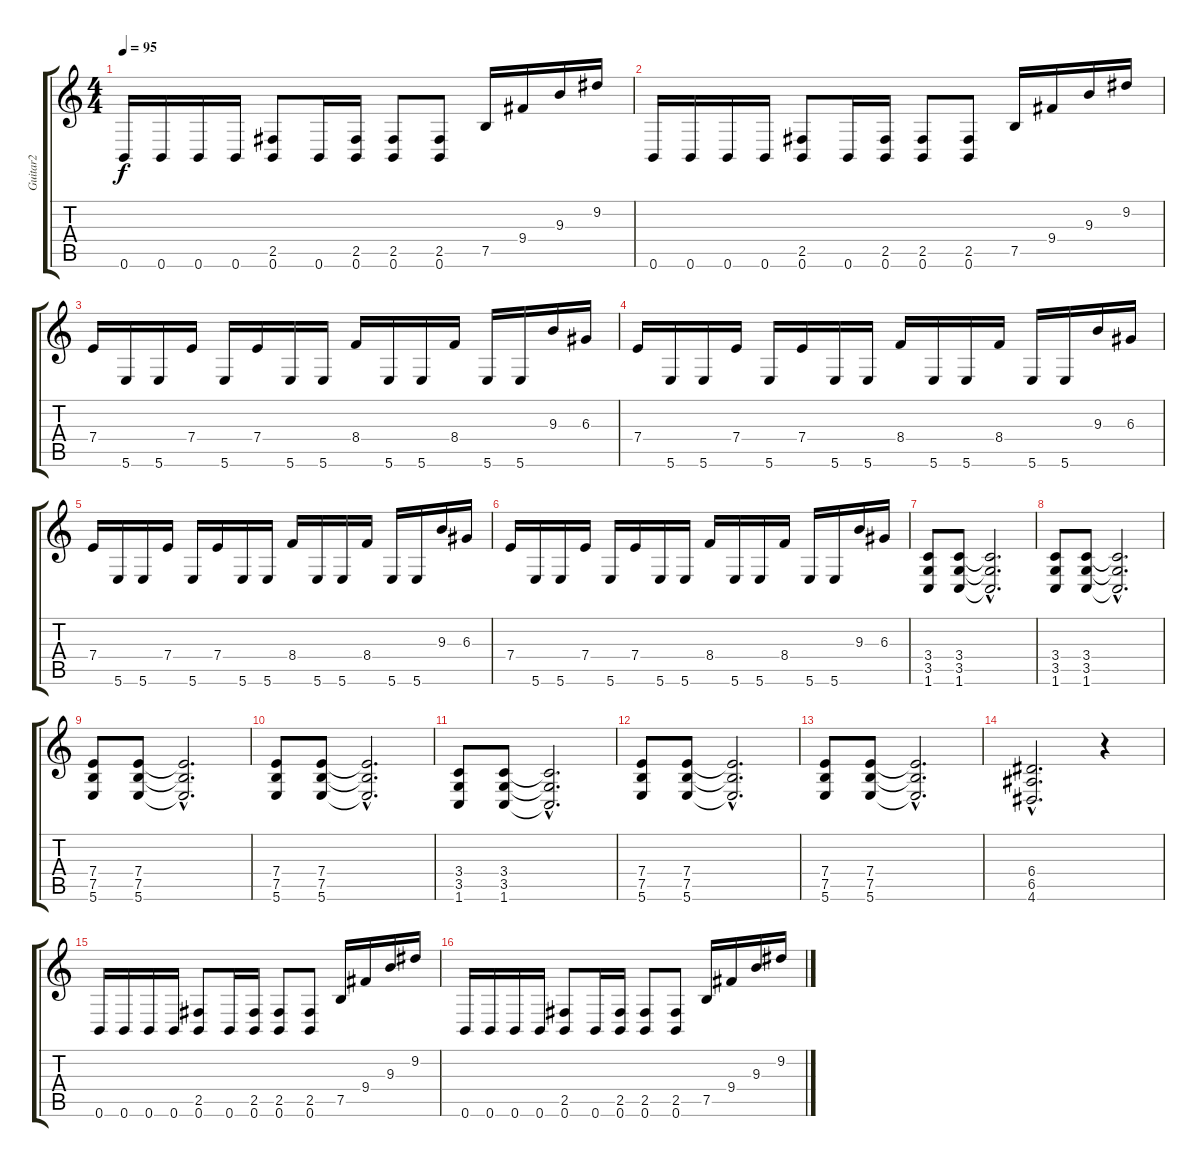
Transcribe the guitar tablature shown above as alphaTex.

\track ("Guitar2" "Guitar2") {instrument overdrivenguitar}
\staff {score tabs}
\tuning (B3 Gb3 D3 A2 E2 B1) {hide}
\ts (4 4)
\tempo 95
\clef g2
\ks c
0.6.16{dy f} 0.6.16 0.6.16 0.6.16 (2.5 0.6).8 0.6.16 (2.5 0.6).16 (2.5 0.6).8 (2.5 0.6).8 7.5.16 9.4.16 9.3.16 9.2.16 |
0.6.16 0.6.16 0.6.16 0.6.16 (2.5 0.6).8 0.6.16 (2.5 0.6).16 (2.5 0.6).8 (2.5 0.6).8 7.5.16 9.4.16 9.3.16 9.2.16 |
7.4.16 5.6.16 5.6.16 7.4.16 5.6.16 7.4.16 5.6.16 5.6.16 8.4.16 5.6.16 5.6.16 8.4.16 5.6.16 5.6.16 9.3.16 6.3.16 |
7.4.16 5.6.16 5.6.16 7.4.16 5.6.16 7.4.16 5.6.16 5.6.16 8.4.16 5.6.16 5.6.16 8.4.16 5.6.16 5.6.16 9.3.16 6.3.16 |
7.4.16 5.6.16 5.6.16 7.4.16 5.6.16 7.4.16 5.6.16 5.6.16 8.4.16 5.6.16 5.6.16 8.4.16 5.6.16 5.6.16 9.3.16 6.3.16 |
7.4.16 5.6.16 5.6.16 7.4.16 5.6.16 7.4.16 5.6.16 5.6.16 8.4.16 5.6.16 5.6.16 8.4.16 5.6.16 5.6.16 9.3.16 6.3.16 |
(3.4 3.5 1.6).8 (3.4 3.5 1.6).8 (3.4{hac t} 3.5{hac t} 1.6{hac t}).2{d} |
(3.4 3.5 1.6).8 (3.4 3.5 1.6).8 (3.4{hac t} 3.5{hac t} 1.6{hac t}).2{d} |
(7.4 7.5 5.6).8 (7.4 7.5 5.6).8 (7.4{hac t} 7.5{hac t} 5.6{hac t}).2{d} |
(7.4 7.5 5.6).8 (7.4 7.5 5.6).8 (7.4{hac t} 7.5{hac t} 5.6{hac t}).2{d} |
(3.4 3.5 1.6).8 (3.4 3.5 1.6).8 (3.4{hac t} 3.5{hac t} 1.6{hac t}).2{d} |
(7.4 7.5 5.6).8 (7.4 7.5 5.6).8 (7.4{hac t} 7.5{hac t} 5.6{hac t}).2{d} |
(7.4 7.5 5.6).8 (7.4 7.5 5.6).8 (7.4{hac t} 7.5{hac t} 5.6{hac t}).2{d} |
(6.4{hac} 6.5{hac} 4.6{hac}).2{d} r.4 |
0.6.16 0.6.16 0.6.16 0.6.16 (2.5 0.6).8 0.6.16 (2.5 0.6).16 (2.5 0.6).8 (2.5 0.6).8 7.5.16 9.4.16 9.3.16 9.2.16 |
0.6.16 0.6.16 0.6.16 0.6.16 (2.5 0.6).8 0.6.16 (2.5 0.6).16 (2.5 0.6).8 (2.5 0.6).8 7.5.16 9.4.16 9.3.16 9.2.16
